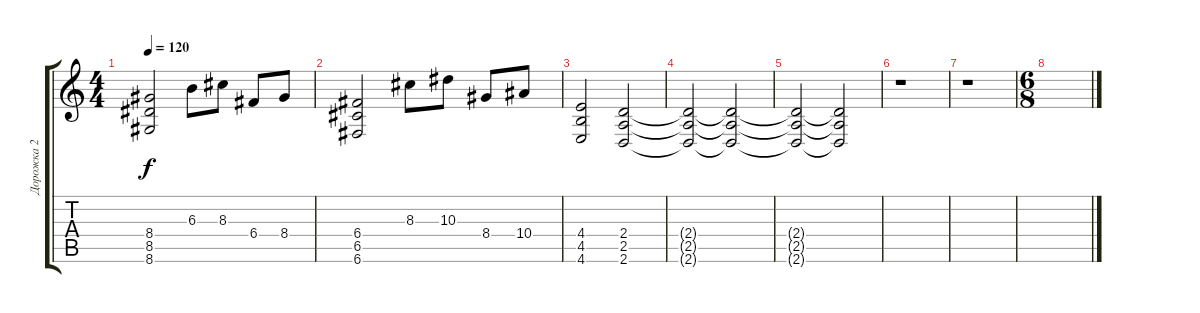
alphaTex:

\track ("Дорожка 2" "Дорожка 2") {instrument distortionguitar}
\staff {score tabs}
\tuning (D4 A3 F3 C3 G2 C2) {hide}
\ts (4 4)
\tempo 120
\clef g2
\ks c
(8.4 8.5 8.6).2{dy f} 6.3.8 8.3.8 6.4.8 8.4.8 |
(6.4 6.5 6.6).2 8.3.8 10.3.8 8.4.8 10.4.8 |
(4.4 4.5 4.6).2 (2.4 2.5 2.6).2{volume 0} |
(2.4{t} 2.5{t} 2.6{t}).2 (2.4{t} 2.5{t} 2.6{t}).2 |
(2.4{t} 2.5{t} 2.6{t}).2 (2.4{t} 2.5{t} 2.6{t}).2 |
r.1 |
r.1 |
\ts (6 8)
